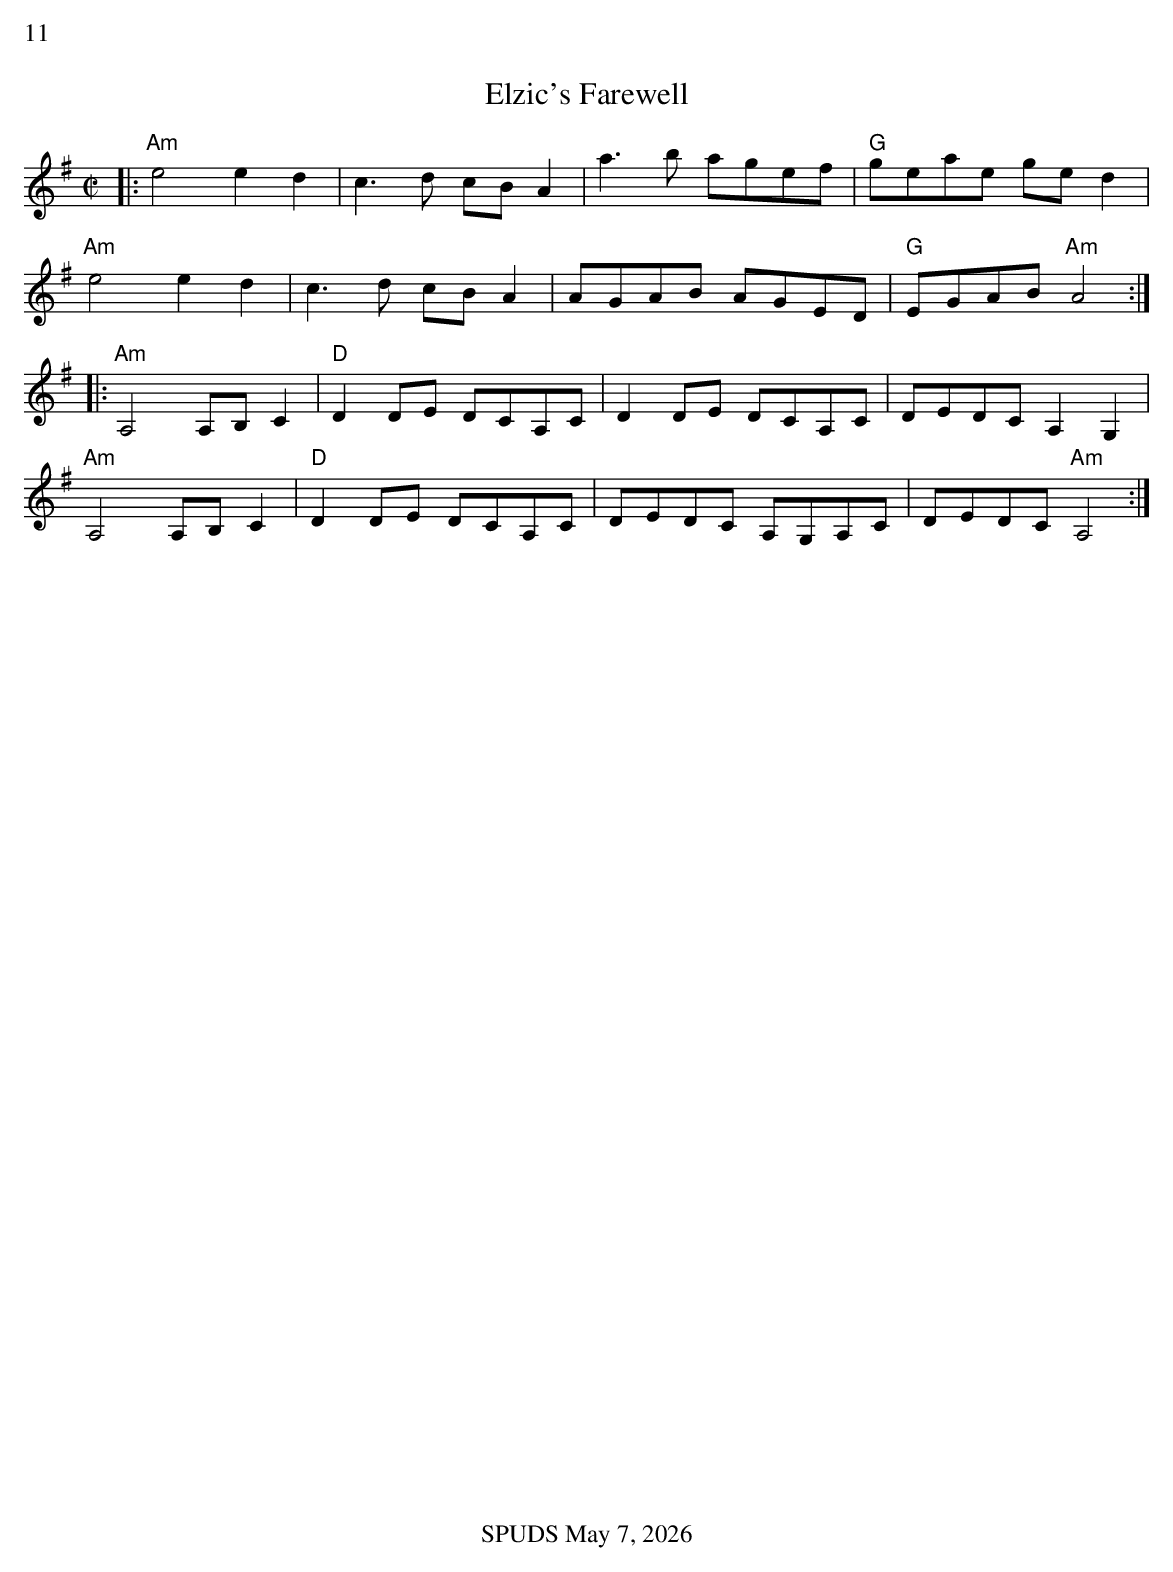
X:1
%%text 11
T:Elzic's Farewell
M:C|
K:Ador
|:"Am"e4e2d2|c3d cBA2 |a3b agef|"G"geae ged2 |
"Am"e4e2d2|c3d cBA2 | AGAB AGED|"G"EGAB"Am"A4 :|
|:"Am"A,4 A,B, C2 |"D" D2 DE DCA,C | D2 DE DCA,C | DEDC A,2 G,2|
"Am"A,4 A,B, C2 |"D" D2 DE DCA,C | DEDC A,G,A,C | DEDC"Am" A,4:|
